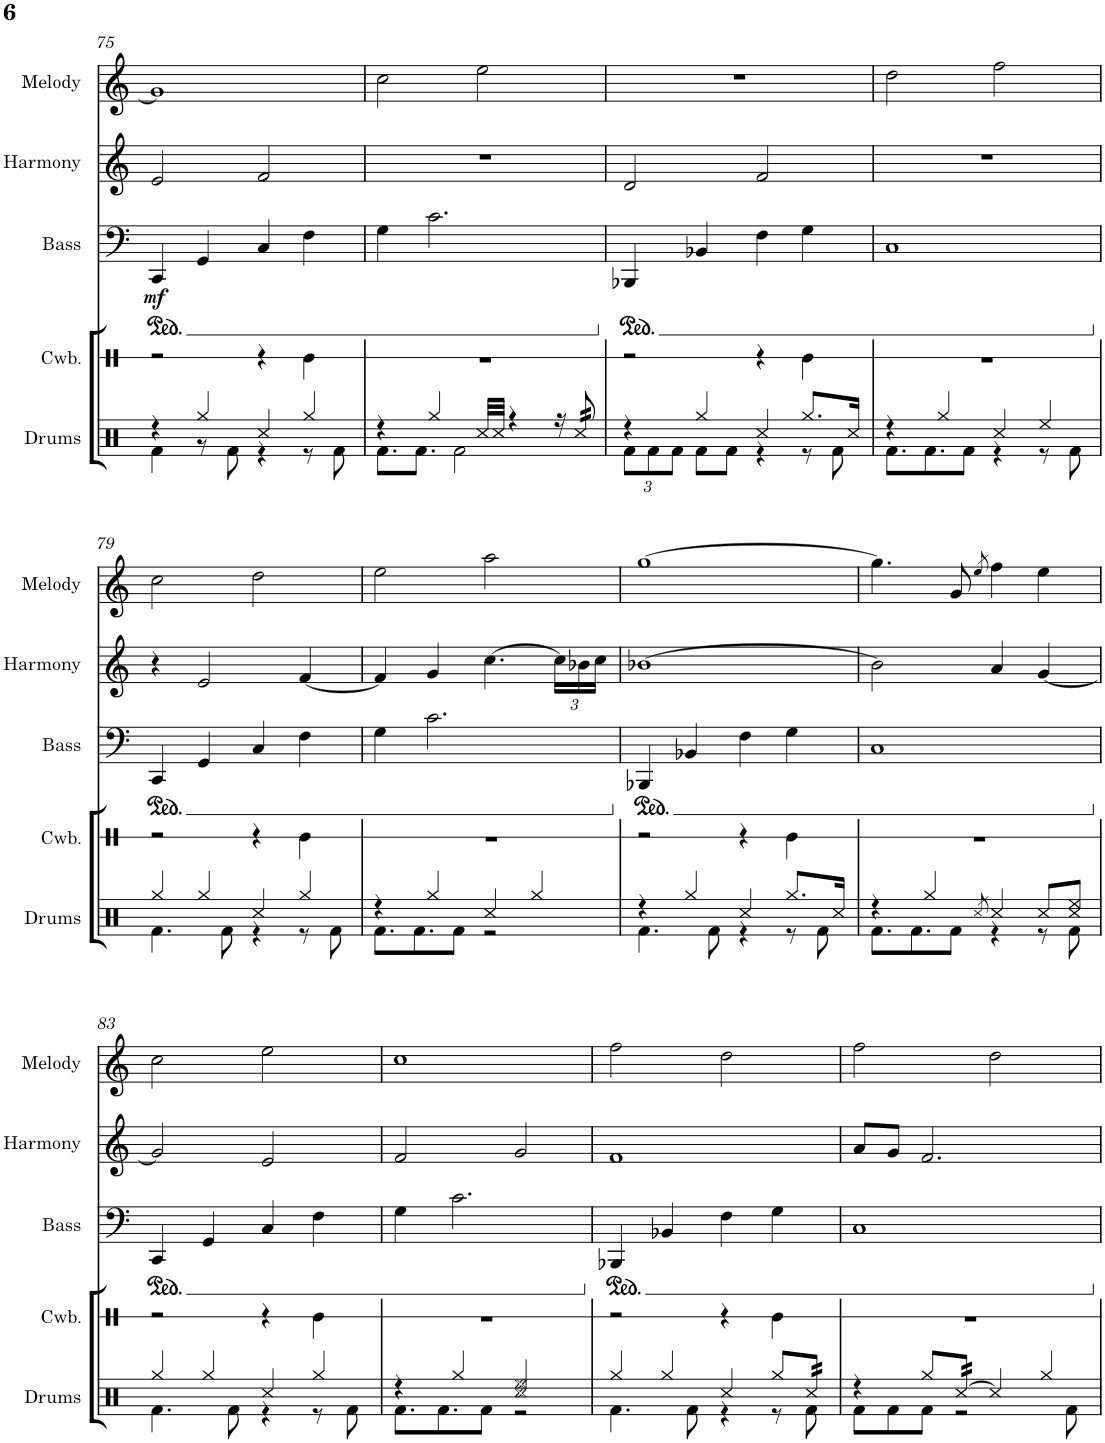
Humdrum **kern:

**kern	**dynam	**kern	**kern
*part3	*part3	*part2	*part1
*staff3	*staff3	*staff2	*staff1
*I"Bass	*	*I"Harmony	*I"Melody
*I'Bass	*	*I'Harmony	*I'Melody
!!LO:PB:g=z
*clefF4	*	*clefG2	*clefG2
*k[]	*	*k[]	*k[]
*M4/4	*	*M4/4	*M4/4
*ped	*	*	*
=75	=75	=75	=75
!	!LO:DY:b	!	!
4CC/	mf	2e/	1g]
4GG/	.	.	.
4C/	.	2f/	.
4F\	.	.	.
=76	=76	=76	=76
4G\	.	1r	2cc\
2.c\	.	.	.
.	.	.	2ee\
=77	=77	=77	=77
*Xped	*	*	*
*ped	*	*	*
4BBB-X/	.	2d/	1r
4BB-X/	.	.	.
4F\	.	2f/	.
4G\	.	.	.
=78	=78	=78	=78
1C	.	1r	2dd\
.	.	.	2ff\
!!LO:LB:g=z
=79	=79	=79	=79
*Xped	*	*	*
*ped	*	*	*
4CC/	.	4r	2cc\
4GG/	.	2e/	.
4C/	.	.	2dd\
4F\	.	[4f/	.
=80	=80	=80	=80
4G\	.	4f/]	2ee\
2.c\	.	4g/	.
.	.	[4.cc\	2aa\
*	*	*Xbrackettup	*
.	.	24cc\LL]	.
.	.	24b-X\	.
.	.	24cc\JJ	.
=81	=81	=81	=81
*Xped	*	*	*
*ped	*	*	*
4BBB-X/	.	[1b-X	[1gg
4BB-X/	.	.	.
4F\	.	.	.
4G\	.	.	.
=82	=82	=82	=82
1C	.	2b-\]	4.gg\]
.	.	.	8g/
.	.	.	8qee/
.	.	4a/	4ff\
.	.	[4g/	4ee\
!!LO:LB:g=z
=83	=83	=83	=83
*Xped	*	*	*
*ped	*	*	*
4CC/	.	2g/]	2cc\
4GG/	.	.	.
4C/	.	2e/	2ee\
4F\	.	.	.
=84	=84	=84	=84
4G\	.	2f/	1cc
2.c\	.	.	.
.	.	2g/	.
=85	=85	=85	=85
*Xped	*	*	*
*ped	*	*	*
4BBB-X/	.	1f	2ff\
4BB-X/	.	.	.
4F\	.	.	2dd\
4G\	.	.	.
=86	=86	=86	=86
1C	.	8a/L	2ff\
.	.	8g/J	.
.	.	2.f/	.
.	.	.	2dd\
*Xped	*	*	*
=	=	=	=
*-	*-	*-	*-
